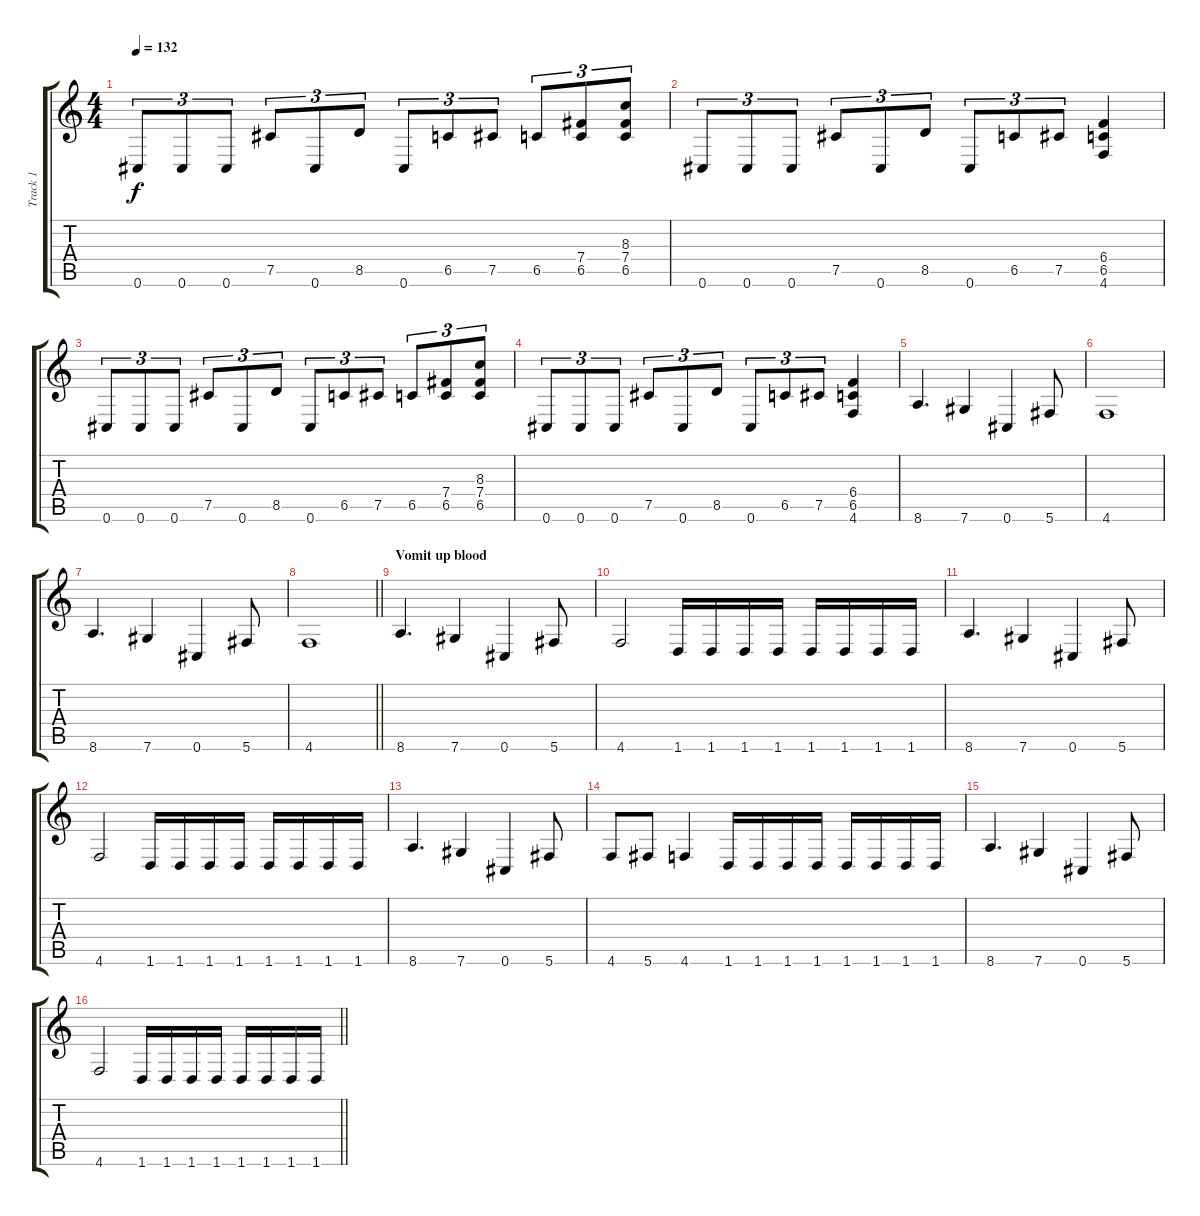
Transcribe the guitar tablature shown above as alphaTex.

\track ("Track 1" "Track 1") {instrument distortionguitar}
\staff {score tabs}
\tuning (Db4 Ab3 E3 B2 Gb2 Db2) {hide}
\ts (4 4)
\tempo 132
\clef g2
\ks c
0.6.8{tu (3 2) dy f} 0.6.8{tu (3 2)} 0.6.8{tu (3 2)} 7.5.8{tu (3 2)} 0.6.8{tu (3 2)} 8.5.8{tu (3 2)} 0.6.8{tu (3 2)} 6.5.8{tu (3 2)} 7.5.8{tu (3 2)} 6.5.8{tu (3 2)} (7.4 6.5).8{tu (3 2)} (8.3 7.4 6.5).8{tu (3 2)} |
0.6.8{tu (3 2)} 0.6.8{tu (3 2)} 0.6.8{tu (3 2)} 7.5.8{tu (3 2)} 0.6.8{tu (3 2)} 8.5.8{tu (3 2)} 0.6.8{tu (3 2)} 6.5.8{tu (3 2)} 7.5.8{tu (3 2)} (6.4 6.5 4.6).4 |
0.6.8{tu (3 2)} 0.6.8{tu (3 2)} 0.6.8{tu (3 2)} 7.5.8{tu (3 2)} 0.6.8{tu (3 2)} 8.5.8{tu (3 2)} 0.6.8{tu (3 2)} 6.5.8{tu (3 2)} 7.5.8{tu (3 2)} 6.5.8{tu (3 2)} (7.4 6.5).8{tu (3 2)} (8.3 7.4 6.5).8{tu (3 2)} |
0.6.8{tu (3 2)} 0.6.8{tu (3 2)} 0.6.8{tu (3 2)} 7.5.8{tu (3 2)} 0.6.8{tu (3 2)} 8.5.8{tu (3 2)} 0.6.8{tu (3 2)} 6.5.8{tu (3 2)} 7.5.8{tu (3 2)} (6.4 6.5 4.6).4 |
8.6.4{d} 7.6.4 0.6.4 5.6.8 |
4.6.1 |
8.6.4{d} 7.6.4 0.6.4 5.6.8 |
\barLineRight lightlight
4.6.1 |
\section ("" "Vomit up blood")
8.6.4{d} 7.6.4 0.6.4 5.6.8 |
4.6.2 1.6.16 1.6.16 1.6.16 1.6.16 1.6.16 1.6.16 1.6.16 1.6.16 |
8.6.4{d} 7.6.4 0.6.4 5.6.8 |
4.6.2 1.6.16 1.6.16 1.6.16 1.6.16 1.6.16 1.6.16 1.6.16 1.6.16 |
8.6.4{d} 7.6.4 0.6.4 5.6.8 |
4.6.8 5.6.8 4.6.4 1.6.16 1.6.16 1.6.16 1.6.16 1.6.16 1.6.16 1.6.16 1.6.16 |
8.6.4{d} 7.6.4 0.6.4 5.6.8 |
\barLineRight lightlight
4.6.2 1.6.16 1.6.16 1.6.16 1.6.16 1.6.16 1.6.16 1.6.16 1.6.16
